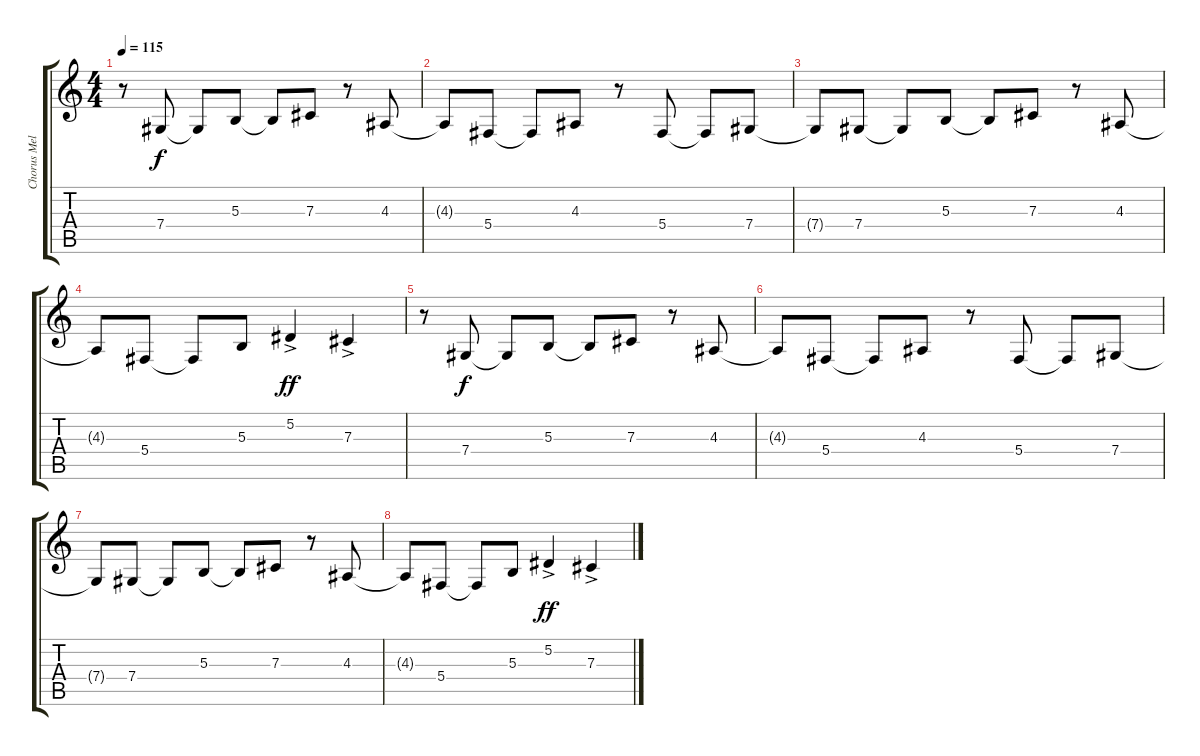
\track ("Chorus Melody" "Chorus Mel") {instrument fx4atmosphere}
\staff {score tabs}
\tuning (Eb4 Bb3 Gb3 Db3 Ab2 Eb2) {hide}
\ts (4 4)
\tempo 115
\clef g2
\ks c
r.8{dy ff} 7.4.8{dy f} 7.4{t}.8 5.3.8 5.3{t}.8 7.3.8 r.8 4.3.8 |
4.3{t}.8 5.4.8 5.4{t}.8 4.3.8 r.8 5.4.8 5.4{t}.8 7.4.8 |
7.4{t}.8 7.4.8 7.4{t}.8 5.3.8 5.3{t}.8 7.3.8 r.8 4.3.8 |
4.3{t}.8 5.4.8 5.4{t}.8 5.3.8 5.2{ac}.4{dy ff} 7.3{ac}.4 |
r.8 7.4.8{dy f} 7.4{t}.8 5.3.8 5.3{t}.8 7.3.8 r.8 4.3.8 |
4.3{t}.8 5.4.8 5.4{t}.8 4.3.8 r.8 5.4.8 5.4{t}.8 7.4.8 |
7.4{t}.8 7.4.8 7.4{t}.8 5.3.8 5.3{t}.8 7.3.8 r.8 4.3.8 |
4.3{t}.8 5.4.8 5.4{t}.8 5.3.8 5.2{ac}.4{dy ff} 7.3{ac}.4
